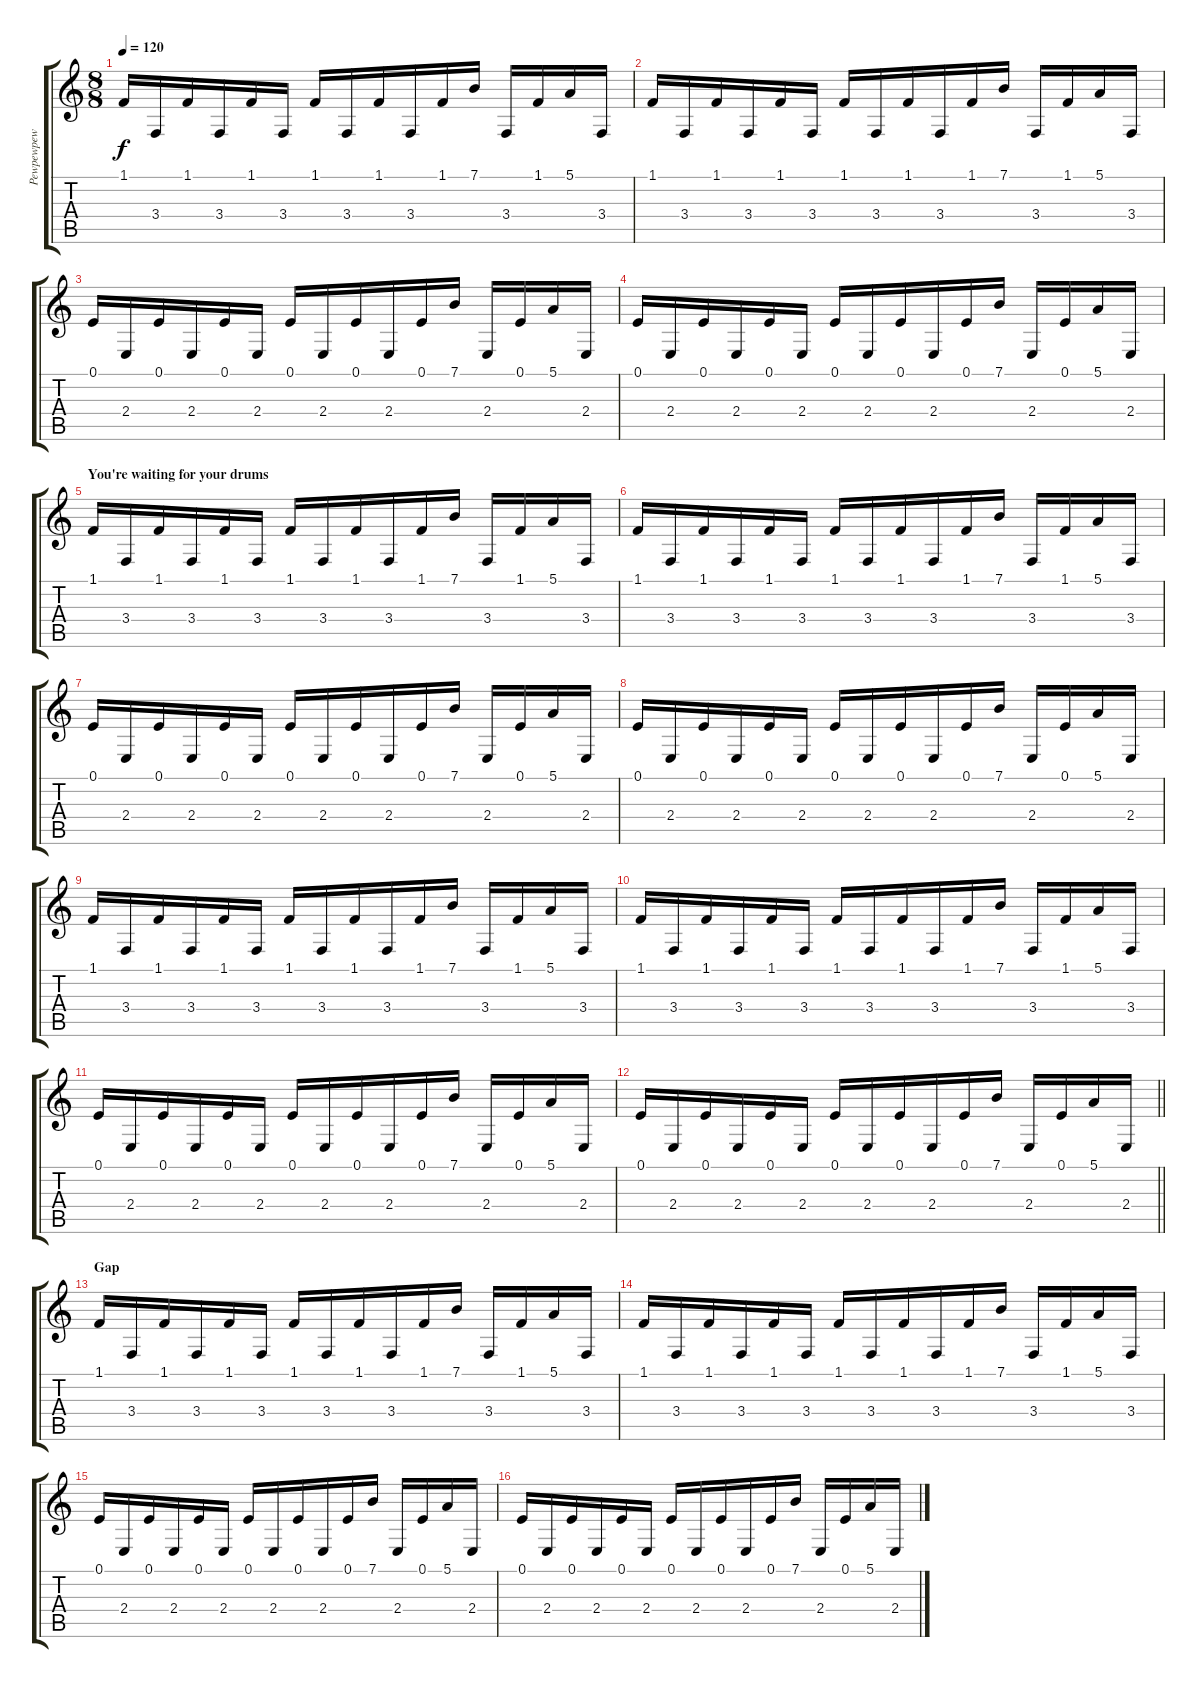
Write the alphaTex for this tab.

\track ("Pewpewpew" "Pewpewpew") {instrument honkytonkpiano}
\staff {score tabs}
\tuning (E4 B3 G3 D3 A2 E2) {hide}
\ts (8 8)
\tempo 120
\clef g2
\ks c
1.1.16{dy f} 3.4.16 1.1.16 3.4.16 1.1.16 3.4.16 1.1.16 3.4.16 1.1.16 3.4.16 1.1.16 7.1.16 3.4.16 1.1.16 5.1.16 3.4.16 |
1.1.16 3.4.16 1.1.16 3.4.16 1.1.16 3.4.16 1.1.16 3.4.16 1.1.16 3.4.16 1.1.16 7.1.16 3.4.16 1.1.16 5.1.16 3.4.16 |
0.1.16 2.4.16 0.1.16 2.4.16 0.1.16 2.4.16 0.1.16 2.4.16 0.1.16 2.4.16 0.1.16 7.1.16 2.4.16 0.1.16 5.1.16 2.4.16 |
0.1.16 2.4.16 0.1.16 2.4.16 0.1.16 2.4.16 0.1.16 2.4.16 0.1.16 2.4.16 0.1.16 7.1.16 2.4.16 0.1.16 5.1.16 2.4.16 |
\section ("" "You're waiting for your drums ")
1.1.16 3.4.16 1.1.16 3.4.16 1.1.16 3.4.16 1.1.16 3.4.16 1.1.16 3.4.16 1.1.16 7.1.16 3.4.16 1.1.16 5.1.16 3.4.16 |
1.1.16 3.4.16 1.1.16 3.4.16 1.1.16 3.4.16 1.1.16 3.4.16 1.1.16 3.4.16 1.1.16 7.1.16 3.4.16 1.1.16 5.1.16 3.4.16 |
0.1.16 2.4.16 0.1.16 2.4.16 0.1.16 2.4.16 0.1.16 2.4.16 0.1.16 2.4.16 0.1.16 7.1.16 2.4.16 0.1.16 5.1.16 2.4.16 |
0.1.16 2.4.16 0.1.16 2.4.16 0.1.16 2.4.16 0.1.16 2.4.16 0.1.16 2.4.16 0.1.16 7.1.16 2.4.16 0.1.16 5.1.16 2.4.16 |
1.1.16 3.4.16 1.1.16 3.4.16 1.1.16 3.4.16 1.1.16 3.4.16 1.1.16 3.4.16 1.1.16 7.1.16 3.4.16 1.1.16 5.1.16 3.4.16 |
1.1.16 3.4.16 1.1.16 3.4.16 1.1.16 3.4.16 1.1.16 3.4.16 1.1.16 3.4.16 1.1.16 7.1.16 3.4.16 1.1.16 5.1.16 3.4.16 |
0.1.16 2.4.16 0.1.16 2.4.16 0.1.16 2.4.16 0.1.16 2.4.16 0.1.16 2.4.16 0.1.16 7.1.16 2.4.16 0.1.16 5.1.16 2.4.16 |
\barLineRight lightlight
0.1.16 2.4.16 0.1.16 2.4.16 0.1.16 2.4.16 0.1.16 2.4.16 0.1.16 2.4.16 0.1.16 7.1.16 2.4.16 0.1.16 5.1.16 2.4.16 |
\section ("" "Gap")
1.1.16 3.4.16 1.1.16 3.4.16 1.1.16 3.4.16 1.1.16 3.4.16 1.1.16 3.4.16 1.1.16 7.1.16 3.4.16 1.1.16 5.1.16 3.4.16 |
1.1.16 3.4.16 1.1.16 3.4.16 1.1.16 3.4.16 1.1.16 3.4.16 1.1.16 3.4.16 1.1.16 7.1.16 3.4.16 1.1.16 5.1.16 3.4.16 |
0.1.16 2.4.16 0.1.16 2.4.16 0.1.16 2.4.16 0.1.16 2.4.16 0.1.16 2.4.16 0.1.16 7.1.16 2.4.16 0.1.16 5.1.16 2.4.16 |
0.1.16 2.4.16 0.1.16 2.4.16 0.1.16 2.4.16 0.1.16 2.4.16 0.1.16 2.4.16 0.1.16 7.1.16 2.4.16 0.1.16 5.1.16 2.4.16
